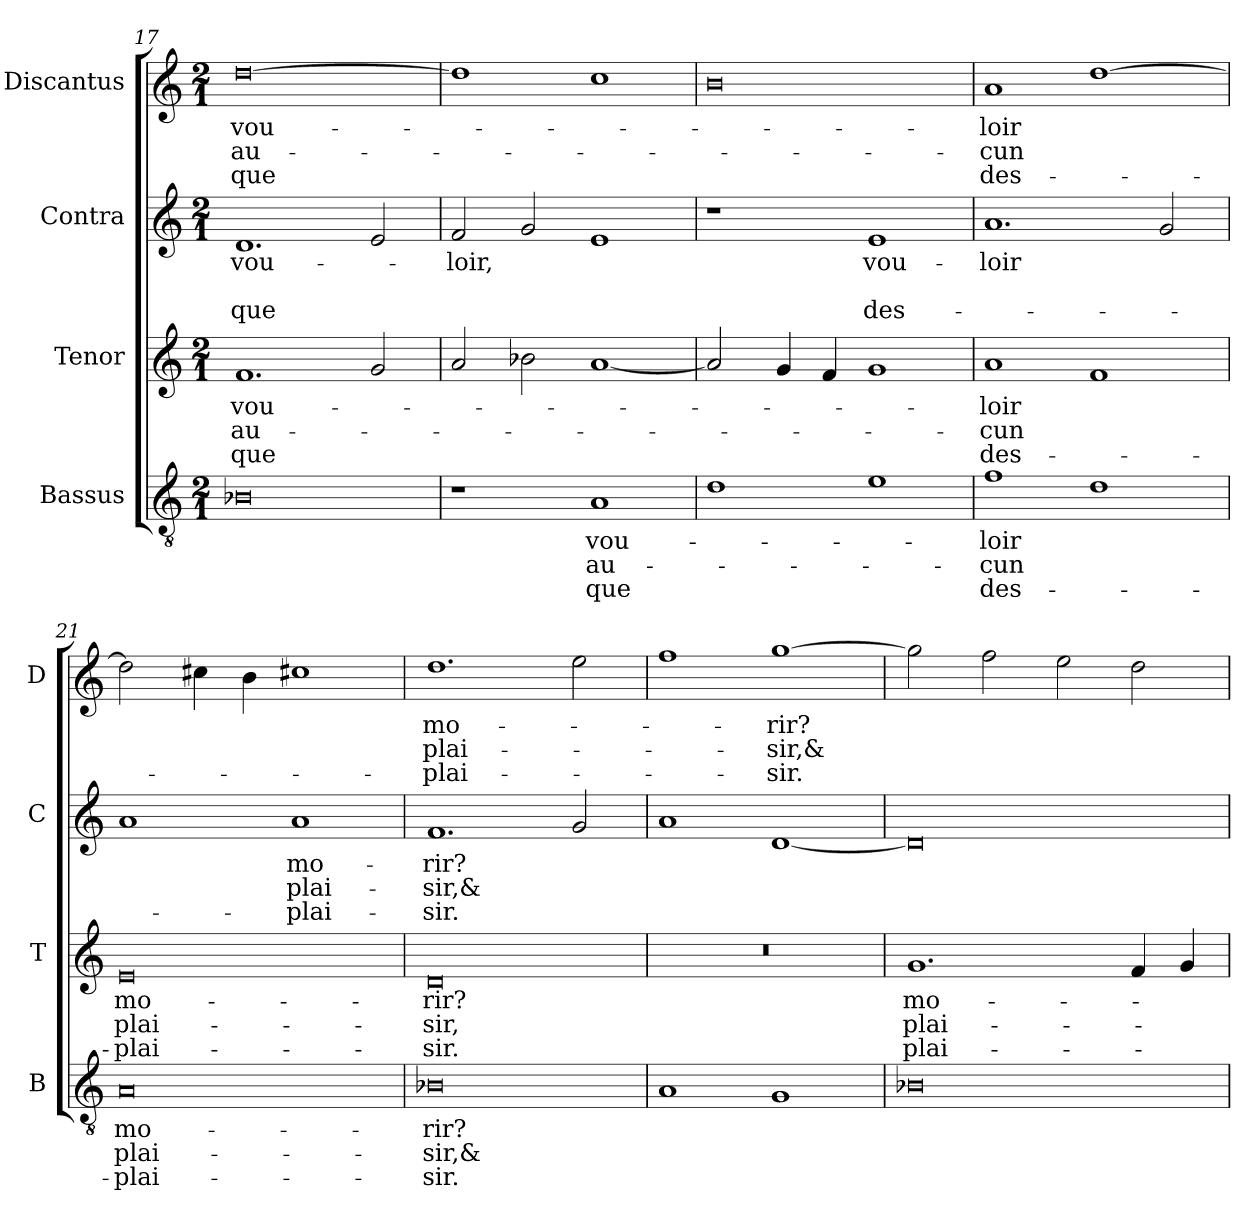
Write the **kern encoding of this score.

**kern	**text	**text	**text	**kern	**text	**text	**text	**kern	**text	**text	**text	**kern	**text	**text	**text
*part4	*part4	*part4	*part4	*part3	*part3	*part3	*part3	*part2	*part2	*part2	*part2	*part1	*part1	*part1	*part1
*staff4	*staff4	*staff4	*staff4	*staff3	*staff3	*staff3	*staff3	*staff2	*staff2	*staff2	*staff2	*staff1	*staff1	*staff1	*staff1
*I"Bassus	*	*	*	*I"Tenor	*	*	*	*I"Contra	*	*	*	*I"Discantus	*	*	*
*I'B	*	*	*	*I'T	*	*	*	*I'C	*	*	*	*I'D	*	*	*
*clefGv2	*	*	*	*clefG2	*	*	*	*clefG2	*	*	*	*clefG2	*	*	*
*k[]	*	*	*	*k[]	*	*	*	*k[]	*	*	*	*k[]	*	*	*
*M2/1	*	*	*	*M2/1	*	*	*	*M2/1	*	*	*	*M2/1	*	*	*
=17	=17	=17	=17	=17	=17	=17	=17	=17	=17	=17	=17	=17	=17	=17	=17
0B-X	.	.	.	1.f	vou-	au-	que	1.d	vou-	.	que	[0dd	vou-	au-	que
.	.	.	.	2g	.	.	.	2e	.	.	.	.	.	.	.
=18	=18	=18	=18	=18	=18	=18	=18	=18	=18	=18	=18	=18	=18	=18	=18
1r	.	.	.	2a	.	.	.	2f	-loir,	.	.	1dd]	.	.	.
.	.	.	.	2b-X	.	.	.	2g	.	.	.	.	.	.	.
1A	vou-	au-	que	[1a	.	.	.	1e	.	.	.	1cc	.	.	.
=19	=19	=19	=19	=19	=19	=19	=19	=19	=19	=19	=19	=19	=19	=19	=19
1d	.	.	.	2a]	.	.	.	1r	.	.	.	0b	.	.	.
.	.	.	.	4g	.	.	.	.	.	.	.	.	.	.	.
.	.	.	.	4f	.	.	.	.	.	.	.	.	.	.	.
1e	.	.	.	1g	.	.	.	1e	vou-	.	des-	.	.	.	.
=20	=20	=20	=20	=20	=20	=20	=20	=20	=20	=20	=20	=20	=20	=20	=20
1f	-loir	-cun	des-	1a	-loir	-cun	des-	1.a	-loir	.	.	1a	-loir	-cun	des-
1d	.	.	.	1f	.	.	.	.	.	.	.	[1dd	.	.	.
.	.	.	.	.	.	.	.	2g	.	.	.	.	.	.	.
=21	=21	=21	=21	=21	=21	=21	=21	=21	=21	=21	=21	=21	=21	=21	=21
0A	mo-	plai-	-plai-	0e	mo-	plai-	-plai-	1a	.	.	.	2dd]	.	.	.
.	.	.	.	.	.	.	.	.	.	.	.	4cc#X	.	.	.
.	.	.	.	.	.	.	.	.	.	.	.	4b	.	.	.
.	.	.	.	.	.	.	.	1a	mo-	plai-	-plai-	1cc#X	.	.	.
=22	=22	=22	=22	=22	=22	=22	=22	=22	=22	=22	=22	=22	=22	=22	=22
0B-X	-rir?	-sir,&	-sir.	0d	-rir?	-sir,	-sir.	1.f	-rir?	-sir,&	-sir.	1.dd	mo-	plai-	-plai-
.	.	.	.	.	.	.	.	2g	.	.	.	2ee	.	.	.
=23	=23	=23	=23	=23	=23	=23	=23	=23	=23	=23	=23	=23	=23	=23	=23
1A	.	.	.	0r	.	.	.	1a	.	.	.	1ff	.	.	.
1G	.	.	.	.	.	.	.	[1d	.	.	.	[1gg	-rir?	-sir,&	-sir.
=24	=24	=24	=24	=24	=24	=24	=24	=24	=24	=24	=24	=24	=24	=24	=24
0B-X	.	.	.	1.g	mo-	plai-	plai-	0d]	.	.	.	2gg]	.	.	.
.	.	.	.	.	.	.	.	.	.	.	.	2ff	.	.	.
.	.	.	.	.	.	.	.	.	.	.	.	2ee	.	.	.
.	.	.	.	4f	.	.	.	.	.	.	.	2dd	.	.	.
.	.	.	.	4g	.	.	.	.	.	.	.	.	.	.	.
=	=	=	=	=	=	=	=	=	=	=	=	=	=	=	=
*-	*-	*-	*-	*-	*-	*-	*-	*-	*-	*-	*-	*-	*-	*-	*-
